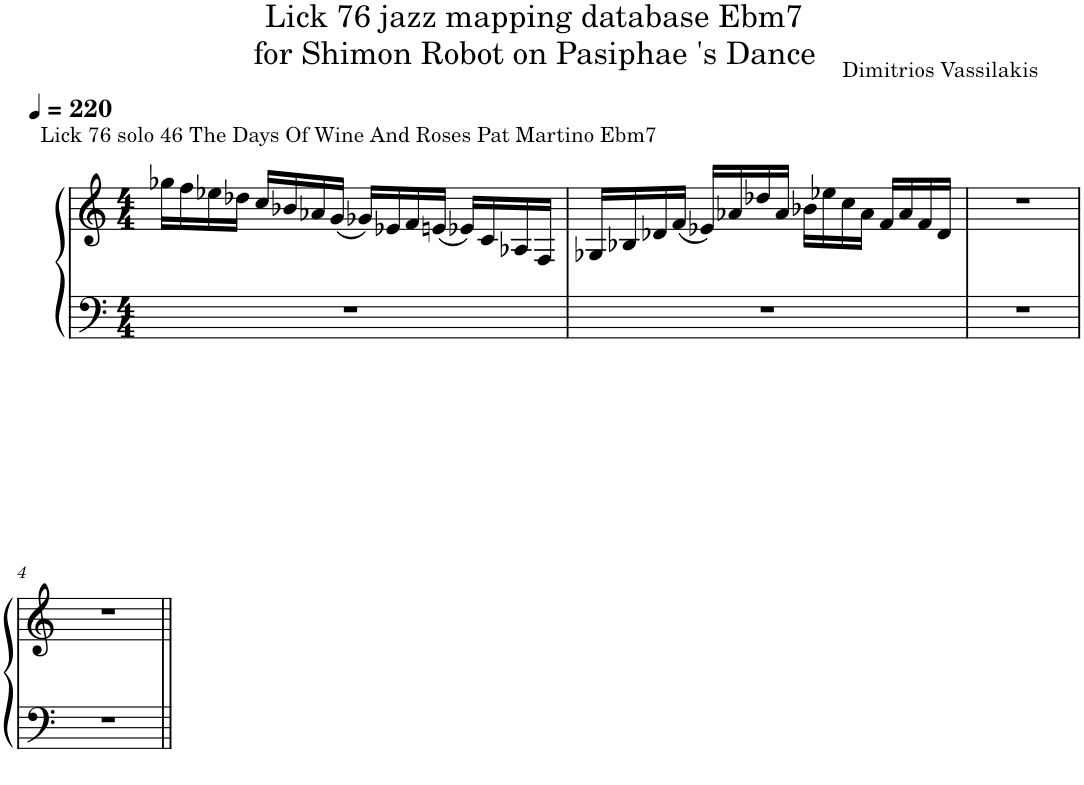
**kern	**kern
*part1	*part1
*staff2	*staff1
*I"Piano	*
*I'Pno.	*
*clefF4	*clefG2
*k[]	*k[]
*M4/4	*M4/4
*MM220	*MM220
=1	=1
!	!LO:TX:a:t=Lick 76 solo 46 The Days Of Wine And Roses Pat Martino Ebm7
1r	16gg-X\LL
.	16ff\
.	16ee-X\
.	16dd-X\JJ
.	16cc/LL
.	16b-X/
.	16a-X/
.	(16g/JJ
.	16g-X/LL)
.	16e-X/
.	16f/
.	(16en/JJ
.	16e-X/LL)
.	16c/
.	16A-X/
.	16F/JJ
=2	=2
1r	16G-X/LL
.	16B-X/
.	16d-X/
.	(16f/JJ
.	16e-X/LL)
.	16a-X/
.	16dd-X/
.	16a-/JJ
.	16b-X\LL
.	16ee-X\
.	16cc\
.	16a-\JJ
.	16f/LL
.	16a-/
.	16f/
.	16d-/JJ
=3	=3
1r	1r
!!LO:LB:g=z
=4	=4
1r	1r
=||	=||
*-	*-
